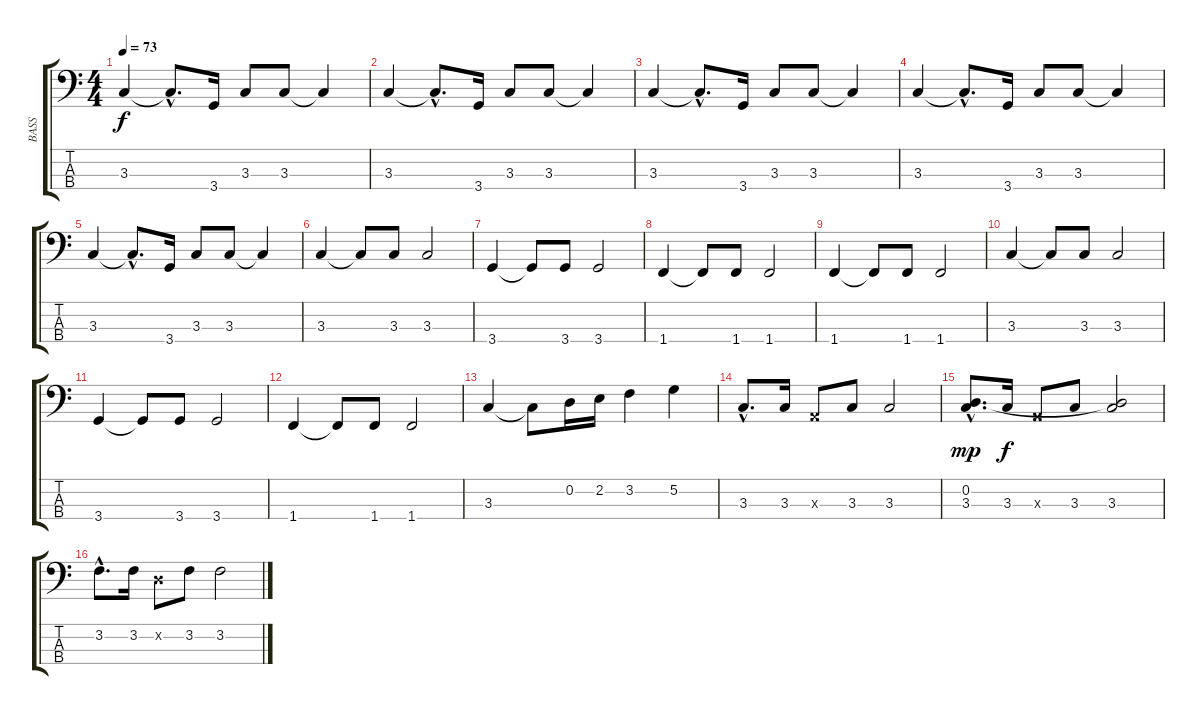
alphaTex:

\track ("BASS" "BASS") {instrument electricbasspick}
\staff {score tabs}
\tuning (G2 D2 A1 E1) {hide}
\ts (4 4)
\tempo 73
\clef f4
\ks c
3.3.4{dy f} 3.3{hac t}.8{d} 3.4.16 3.3.8 3.3.8 3.3{t}.4 |
3.3.4 3.3{hac t}.8{d} 3.4.16 3.3.8 3.3.8 3.3{t}.4 |
3.3.4 3.3{hac t}.8{d} 3.4.16 3.3.8 3.3.8 3.3{t}.4 |
3.3.4 3.3{hac t}.8{d} 3.4.16 3.3.8 3.3.8 3.3{t}.4 |
3.3.4 3.3{hac t}.8{d} 3.4.16 3.3.8 3.3.8 3.3{t}.4 |
3.3.4 3.3{t}.8 3.3.8 3.3.2 |
3.4.4 3.4{t}.8 3.4.8 3.4.2 |
1.4.4 1.4{t}.8 1.4.8 1.4.2 |
1.4.4 1.4{t}.8 1.4.8 1.4.2 |
3.3.4 3.3{t}.8 3.3.8 3.3.2 |
3.4.4 3.4{t}.8 3.4.8 3.4.2 |
1.4.4 1.4{t}.8 1.4.8 1.4.2 |
3.3.4 3.3{t}.8 0.2.16 2.2.16 3.2.4 5.2.4 |
3.3{hac}.8{d} 3.3.16 0.3{x}.8 3.3.8 3.3.2 |
(0.2{hac} 3.3{hac}).8{d dy mp} 3.3.16{dy f} 0.3{x}.8 3.3.8 (0.2{t} 3.3).2 |
3.2{hac}.8{d} 3.2.16 0.2{x}.8 3.2.8 3.2.2
